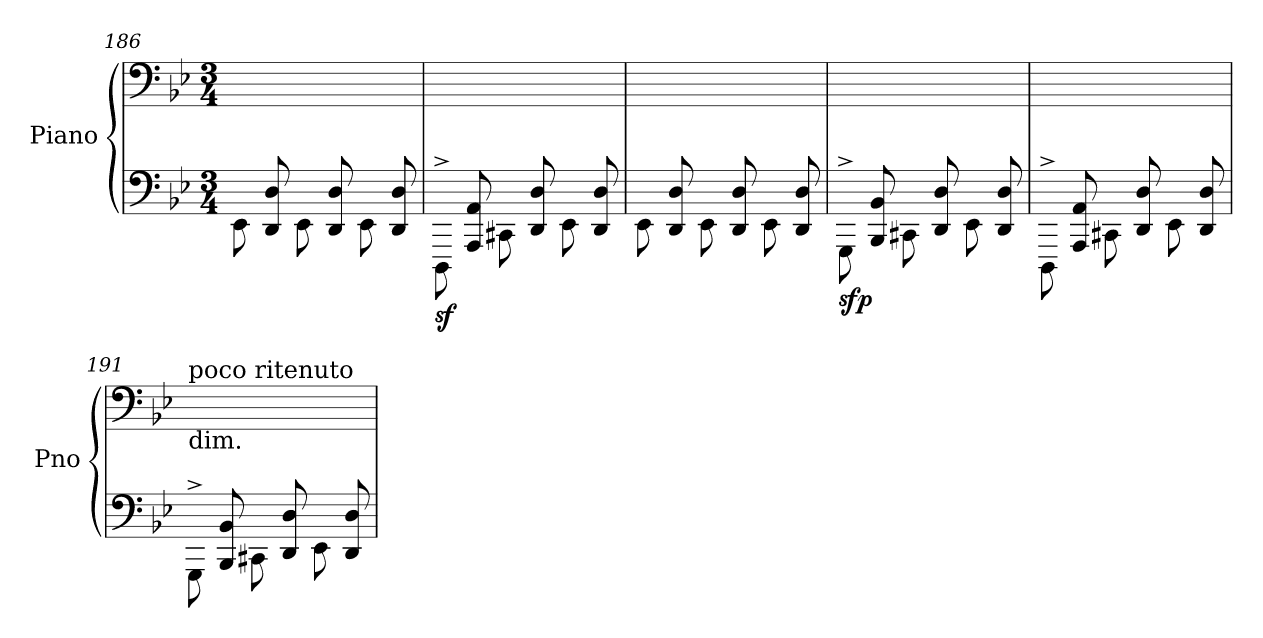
**kern	**kern	**dynam
*part1	*part1	*part1
*staff2	*staff1	*staff1/2
*I"Piano	*	*
*I'Pno	*	*
*clefF4	*clefF4	*
*k[b-e-]	*k[b-e-]	*
*B-:	*B-:	*
*M3/4	*M3/4	*
=186	=186	=186
*^	*	*
8ryy	8EE-\	8ryy	.
8DD/ 8D/	8ryy	8ryy	.
8ryy	8EE-\	8ryy	.
8DD/ 8D/	8ryy	8ryy	.
8ryy	8EE-\	8ryy	.
8DD/ 8D/	8ryy	8ryy	.
=187	=187	=187	=187
!	!	!	!LO:DY:b=2
8ryy	8DDD^\	8ryy	sf
8AAA/ 8AA/	8ryy	8ryy	.
8ryy	8CC#X\	8ryy	.
8DD/ 8D/	8ryy	8ryy	.
8ryy	8EE-\	8ryy	.
8DD/ 8D/	8ryy	8ryy	.
=188	=188	=188	=188
8ryy	8EE-\	8ryy	.
8DD/ 8D/	8ryy	8ryy	.
8ryy	8EE-\	8ryy	.
8DD/ 8D/	8ryy	8ryy	.
8ryy	8EE-\	8ryy	.
8DD/ 8D/	8ryy	8ryy	.
=189	=189	=189	=189
!	!	!	!LO:DY:b=2
!	!	!	!LO:DY:n=1:b
8ryy	8GGG^\	8ryy	sf p
8BBB-/ 8BB-/	8ryy	8ryy	.
8ryy	8CC#X\	8ryy	.
8DD/ 8D/	8ryy	8ryy	.
8ryy	8EE-\	8ryy	.
8DD/ 8D/	8ryy	8ryy	.
!!LO:LB:g=z
=190	=190	=190	=190
8ryy	8DDD^\	8ryy	.
8AAA/ 8AA/	8ryy	8ryy	.
8ryy	8CC#X\	8ryy	.
8DD/ 8D/	8ryy	8ryy	.
8ryy	8EE-\	8ryy	.
8DD/ 8D/	8ryy	8ryy	.
=191	=191	=191	=191
!	!	!LO:TX:b:t=dim.	!
!	!	!LO:TX:a:t=poco ritenuto	!
8ryy	8GGG^\	8ryy	.
8BBB-/ 8BB-/	8ryy	8ryy	.
8ryy	8CC#X\	8ryy	.
8DD/ 8D/	8ryy	8ryy	.
8ryy	8EE-\	8ryy	.
8DD/ 8D/	8ryy	8ryy	.
*v	*v	*	*
=	=	=
*-	*-	*-
